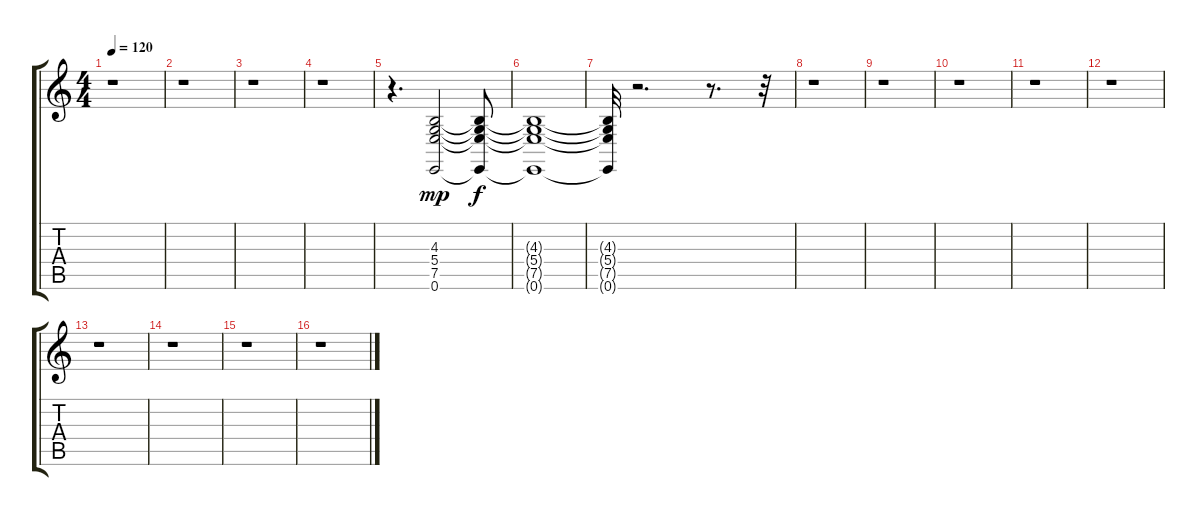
\track "" {instrument stringensemble1}
\staff {score tabs}
\tuning (E4 B3 G3 D3 A2 E2) {hide}
\ts (4 4)
\tempo 120
\clef g2
\ks c
r.1{dy mp instrument stringensemble1} |
r.1 |
r.1 |
r.1 |
r.4{d} (4.3 5.4 7.5 0.6).2{balance 9} (4.3{t} 5.4{t} 7.5{t} 0.6{t}).8{dy f} |
(4.3{t} 5.4{t} 7.5{t} 0.6{t}).1 |
(4.3{t} 5.4{t} 7.5{t} 0.6{t}).32 r.2{d} r.8{d} r.32 |
r.1 |
r.1 |
r.1 |
r.1 |
r.1 |
r.1 |
r.1 |
r.1 |
r.1
